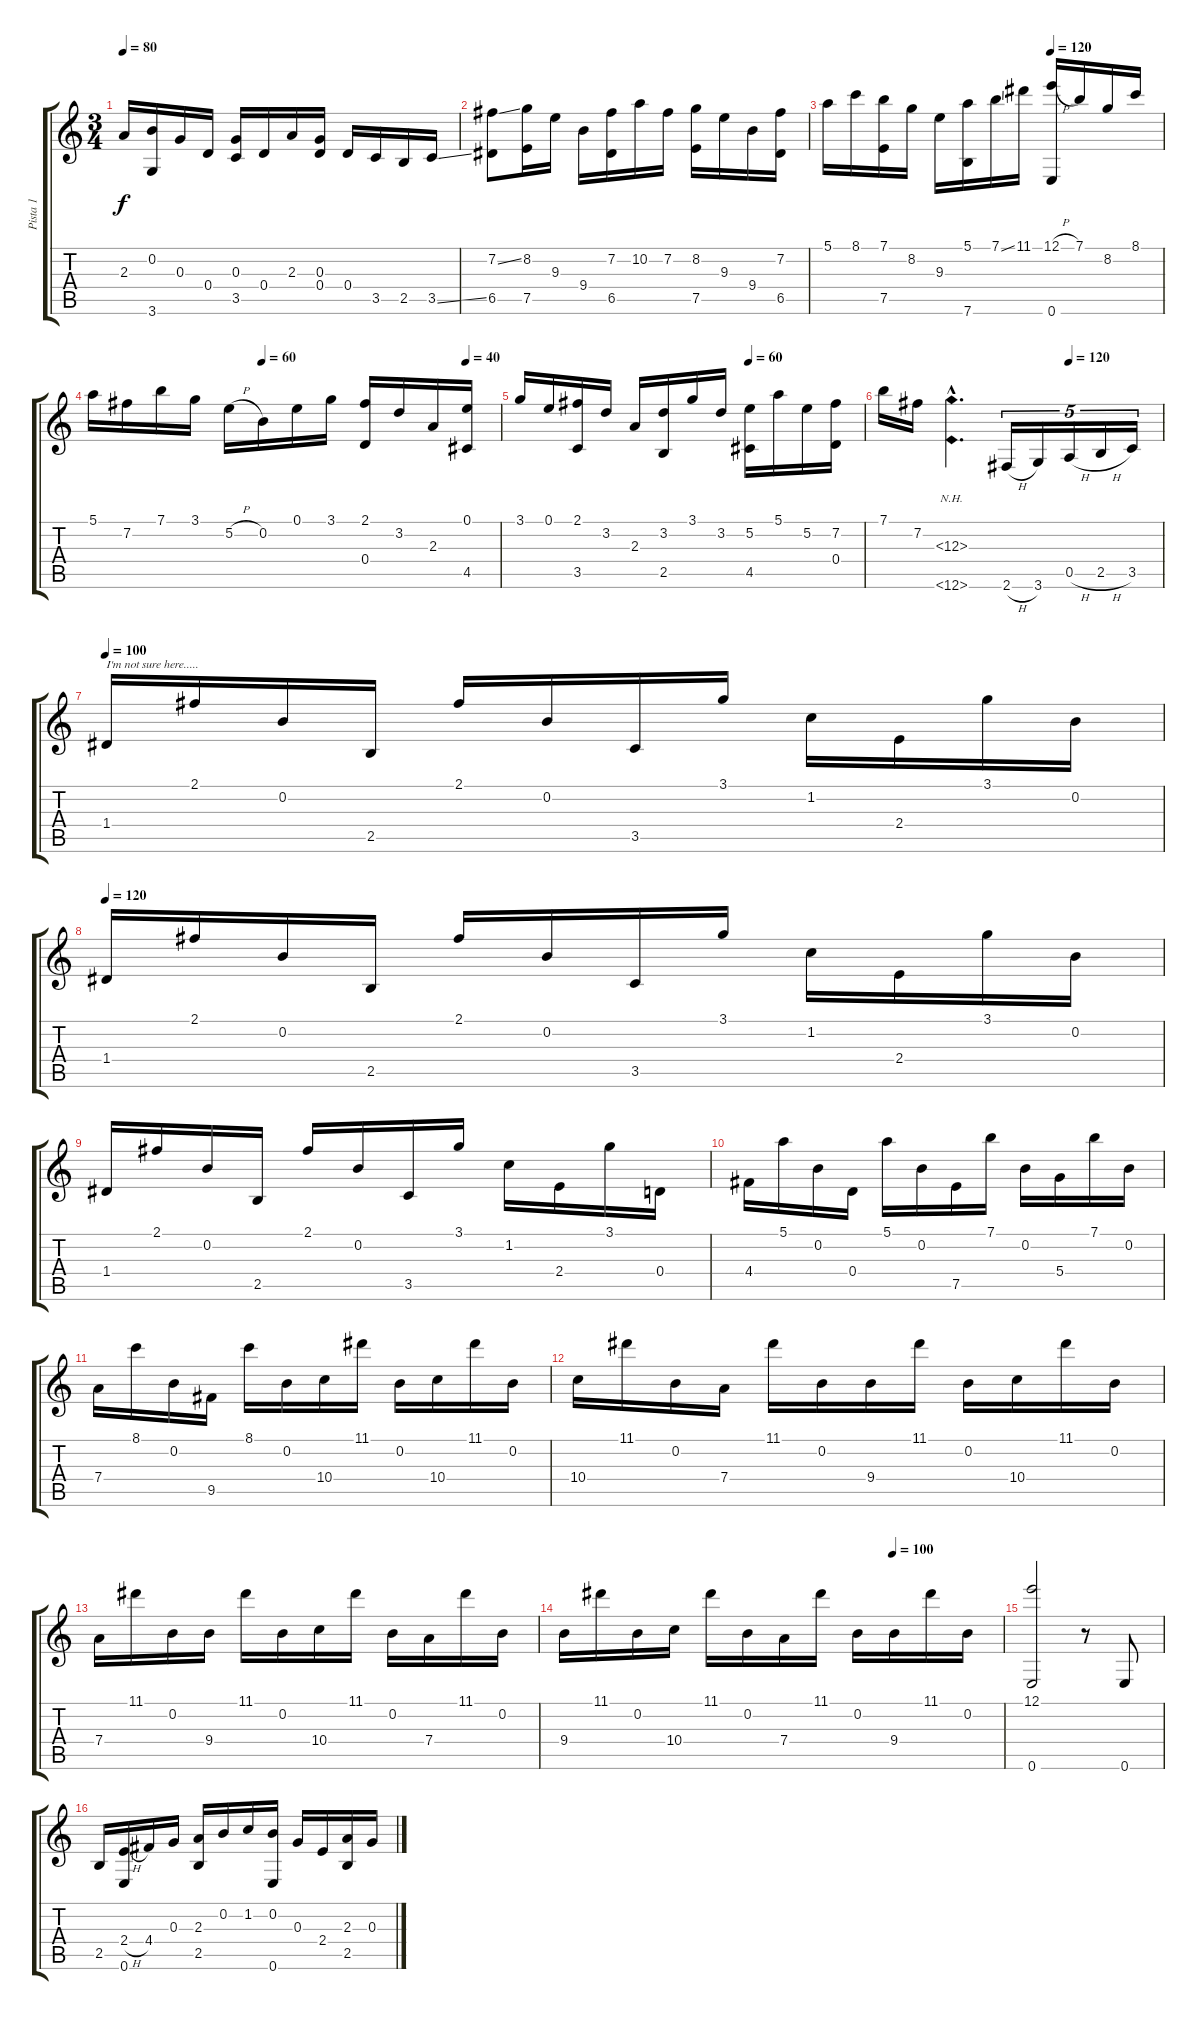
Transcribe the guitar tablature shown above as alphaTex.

\track ("Pista 1" "Pista 1") {instrument acousticguitarnylon}
\staff {score tabs}
\tuning (E4 B3 G3 D3 A2 E2) {hide}
\ts (3 4)
\tempo 80
\clef g2
\ks c
2.3.16{dy f} (0.2 3.6).16 0.3.16 0.4.16 (0.3 3.5).16 0.4.16 2.3.16 (0.3 0.4).16 0.4.16 3.5.16 2.5.16 3.5{ss}.16 |
(7.2{ss} 6.5).8 (8.2 7.5).16 9.3.16 9.4.16 (7.2 6.5).16 10.2.16 7.2.16 (8.2 7.5).16 9.3.16 9.4.16 (7.2 6.5).16 |
\tempo (120 0.6666666666666666)
5.1.16 8.1.16 (7.1 7.5).16 8.2.16 9.3.16 (5.1 7.6).16 7.1{ss}.16 11.1.16 (12.1{h} 0.6).16 7.1.16 8.2.16 8.1.16 |
\tempo (60 0.4166666666666667)
\tempo (40 0.9166666666666666)
5.1.16 7.2.16 7.1.16 3.1.16 5.2{h}.16 0.2.16 0.1.16 3.1.16 (2.1 0.4).16 3.2.16 2.3.16 (0.1 4.5).16 |
\tempo (60 0.6666666666666666)
3.1.16 0.1.16 (2.1 3.5).16 3.2.16 2.3.16 (3.2 2.5).16 3.1.16 3.2.16 (5.2 4.5).16 5.1.16 5.2.16 (7.2 0.4).16 |
\tempo (120 0.6666666666666666)
7.1.16 7.2.16 (12.3{nh hac} 0.6{nh hac}).4{d} 2.6{h}.16{tu (5 4)} 3.6.16{tu (5 4)} 0.5{h}.16{tu (5 4)} 2.5{h}.16{tu (5 4)} 3.5.16{tu (5 4)} |
\tempo 100
1.4.16{txt "I'm not sure here....."} 2.1.16 0.2.16 2.5.16 2.1.16 0.2.16 3.5.16 3.1.16 1.2.16 2.4.16 3.1.16 0.2.16 |
\tempo 120
1.4.16 2.1.16 0.2.16 2.5.16 2.1.16 0.2.16 3.5.16 3.1.16 1.2.16 2.4.16 3.1.16 0.2.16 |
1.4.16 2.1.16 0.2.16 2.5.16 2.1.16 0.2.16 3.5.16 3.1.16 1.2.16 2.4.16 3.1.16 0.4.16 |
4.4.16 5.1.16 0.2.16 0.4.16 5.1.16 0.2.16 7.5.16 7.1.16 0.2.16 5.4.16 7.1.16 0.2.16 |
7.4.16 8.1.16 0.2.16 9.5.16 8.1.16 0.2.16 10.4.16 11.1.16 0.2.16 10.4.16 11.1.16 0.2.16 |
10.4.16 11.1.16 0.2.16 7.4.16 11.1.16 0.2.16 9.4.16 11.1.16 0.2.16 10.4.16 11.1.16 0.2.16 |
7.4.16 11.1.16 0.2.16 9.4.16 11.1.16 0.2.16 10.4.16 11.1.16 0.2.16 7.4.16 11.1.16 0.2.16 |
\tempo (100 0.75)
9.4.16 11.1.16 0.2.16 10.4.16 11.1.16 0.2.16 7.4.16 11.1.16 0.2.16 9.4.16 11.1.16 0.2.16 |
(12.1 0.6).2 r.8 0.6.8 |
2.5.16 (2.4{h} 0.6).16 4.4.16 0.3.16 (2.3 2.5).16 0.2.16 1.2.16 (0.2 0.6).16 0.3.16 2.4.16 (2.3 2.5).16 0.3.16
